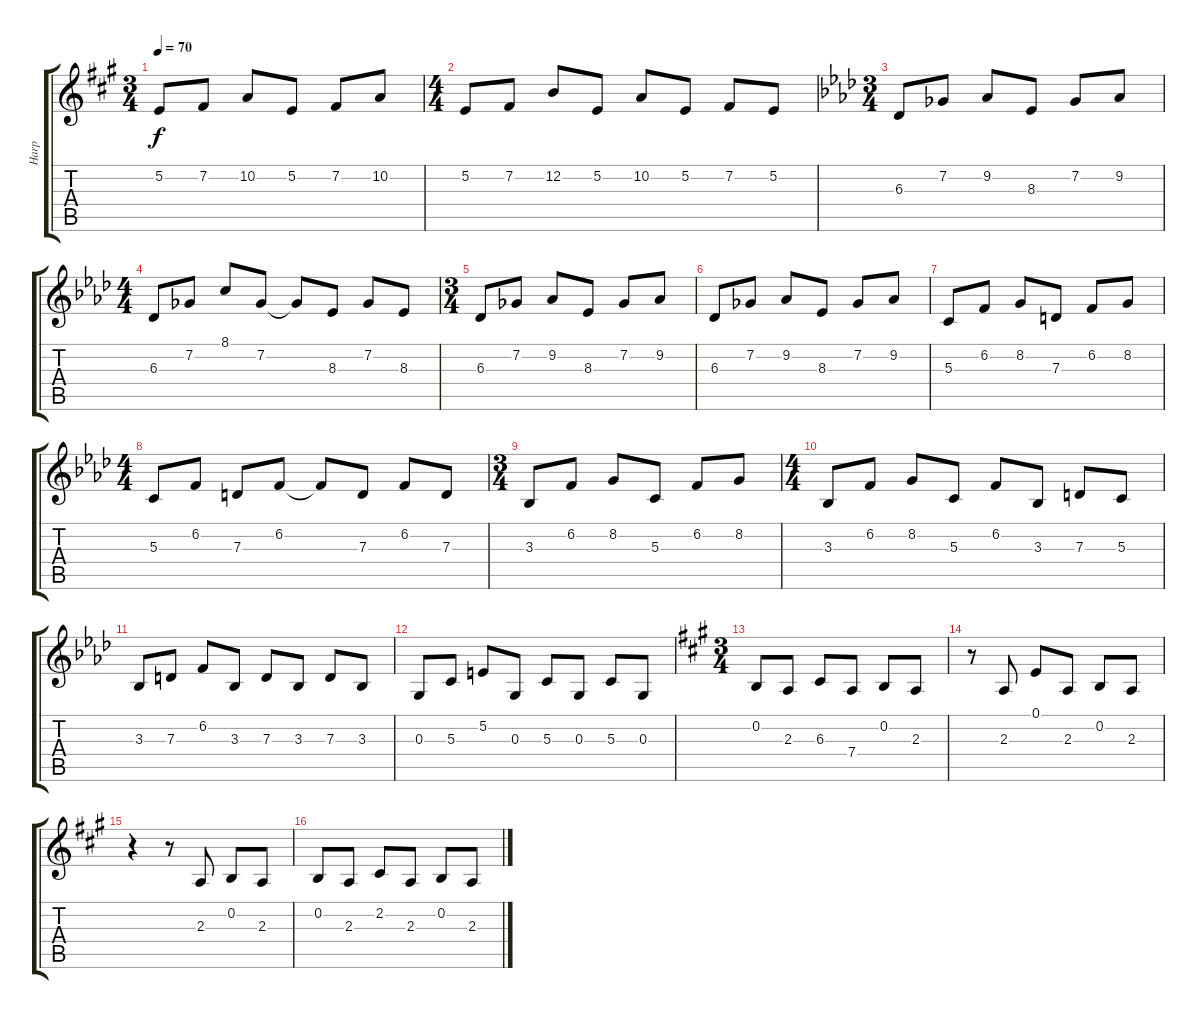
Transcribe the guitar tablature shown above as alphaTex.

\track ("Harp" "Harp") {instrument orchestralharp}
\staff {score tabs}
\tuning (E4 B3 G3 D3 A2 E2) {hide}
\ts (3 4)
\tempo 70
\clef g2
\ks a
5.2.8{dy f} 7.2.8 10.2.8 5.2.8 7.2.8 10.2.8 |
\ts (4 4)
5.2.8 7.2.8 12.2.8 5.2.8 10.2.8 5.2.8 7.2.8 5.2.8 |
\ts (3 4)
\ks ab
6.3.8 7.2.8 9.2.8 8.3.8 7.2.8 9.2.8 |
\ts (4 4)
6.3.8 7.2.8 8.1.8 7.2.8 7.2{t}.8 8.3.8 7.2.8 8.3.8 |
\ts (3 4)
6.3.8 7.2.8 9.2.8 8.3.8 7.2.8 9.2.8 |
6.3.8 7.2.8 9.2.8 8.3.8 7.2.8 9.2.8 |
5.3.8 6.2.8 8.2.8 7.3.8 6.2.8 8.2.8 |
\ts (4 4)
5.3.8 6.2.8 7.3.8 6.2.8 6.2{t}.8 7.3.8 6.2.8 7.3.8 |
\ts (3 4)
3.3.8 6.2.8 8.2.8 5.3.8 6.2.8 8.2.8 |
\ts (4 4)
3.3.8 6.2.8 8.2.8 5.3.8 6.2.8 3.3.8 7.3.8 5.3.8 |
3.3.8 7.3.8 6.2.8 3.3.8 7.3.8 3.3.8 7.3.8 3.3.8 |
0.3.8 5.3.8 5.2.8 0.3.8 5.3.8 0.3.8 5.3.8 0.3.8 |
\ts (3 4)
\ks a
0.2.8{volume 4} 2.3.8 6.3.8 7.4.8 0.2.8 2.3.8 |
r.8 2.3.8 0.1.8 2.3.8 0.2.8 2.3.8 |
r.4 r.8 2.3.8 0.2.8 2.3.8 |
0.2.8 2.3.8 2.2.8 2.3.8 0.2.8 2.3.8
